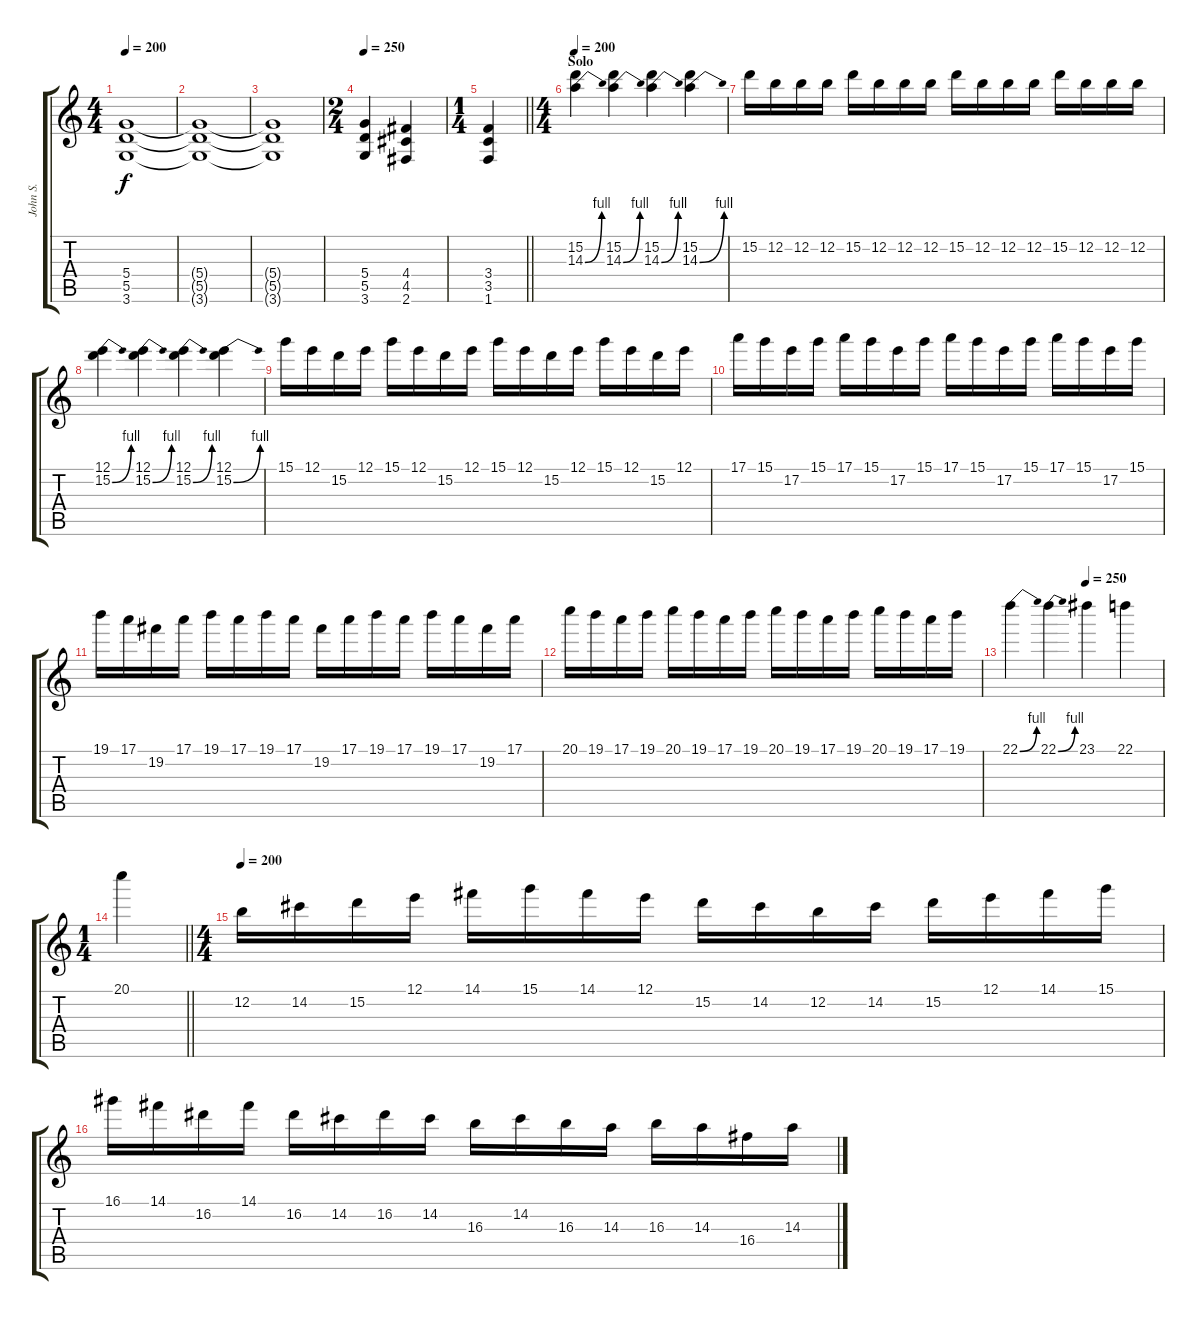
\track ("John S." "John S.") {instrument overdrivenguitar}
\staff {score tabs}
\tuning (E4 B3 G3 D3 A2 E2) {hide}
\ts (4 4)
\tempo 200
\clef g2
\ks c
(5.4{t} 5.5{t} 3.6{t}).1{dy f} |
(5.4{t} 5.5{t} 3.6{t}).1 |
(5.4{t} 5.5{t} 3.6{t}).1 |
\ts (2 4)
\tempo 250
(5.4 5.5 3.6).4 (4.4 4.5 2.6).4 |
\ts (1 4)
\barLineRight lightlight
(3.4 3.5 1.6).4 |
\ts (4 4)
\section ("" "Solo")
\tempo 200
(15.2 14.3{be (bend 0 0 60 4)}).4 (15.2 14.3{be (bend 0 0 60 4)}).4 (15.2 14.3{be (bend 0 0 60 4)}).4 (15.2 14.3{be (bend 0 0 60 4)}).4 |
15.2.16 12.2.16 12.2.16 12.2.16 15.2.16 12.2.16 12.2.16 12.2.16 15.2.16 12.2.16 12.2.16 12.2.16 15.2.16 12.2.16 12.2.16 12.2.16 |
(12.1 15.2{be (bend 0 0 60 4)}).4 (12.1 15.2{be (bend 0 0 60 4)}).4 (12.1 15.2{be (bend 0 0 60 4)}).4 (12.1 15.2{be (bend 0 0 60 4)}).4 |
15.1.16 12.1.16 15.2.16 12.1.16 15.1.16 12.1.16 15.2.16 12.1.16 15.1.16 12.1.16 15.2.16 12.1.16 15.1.16 12.1.16 15.2.16 12.1.16 |
17.1.16 15.1.16 17.2.16 15.1.16 17.1.16 15.1.16 17.2.16 15.1.16 17.1.16 15.1.16 17.2.16 15.1.16 17.1.16 15.1.16 17.2.16 15.1.16 |
19.1.16 17.1.16 19.2.16 17.1.16 19.1.16 17.1.16 19.1.16 17.1.16 19.2.16 17.1.16 19.1.16 17.1.16 19.1.16 17.1.16 19.2.16 17.1.16 |
20.1.16 19.1.16 17.1.16 19.1.16 20.1.16 19.1.16 17.1.16 19.1.16 20.1.16 19.1.16 17.1.16 19.1.16 20.1.16 19.1.16 17.1.16 19.1.16 |
\tempo (250 0.5)
22.1{be (bend 0 0 60 4)}.4 22.1{be (bend 0 0 60 4)}.4 23.1.4 22.1.4 |
\ts (1 4)
\barLineRight lightlight
20.1.4 |
\ts (4 4)
\tempo 200
12.2.16 14.2.16 15.2.16 12.1.16 14.1.16 15.1.16 14.1.16 12.1.16 15.2.16 14.2.16 12.2.16 14.2.16 15.2.16 12.1.16 14.1.16 15.1.16 |
16.1.16 14.1.16 16.2.16 14.1.16 16.2.16 14.2.16 16.2.16 14.2.16 16.3.16 14.2.16 16.3.16 14.3.16 16.3.16 14.3.16 16.4.16 14.3.16
